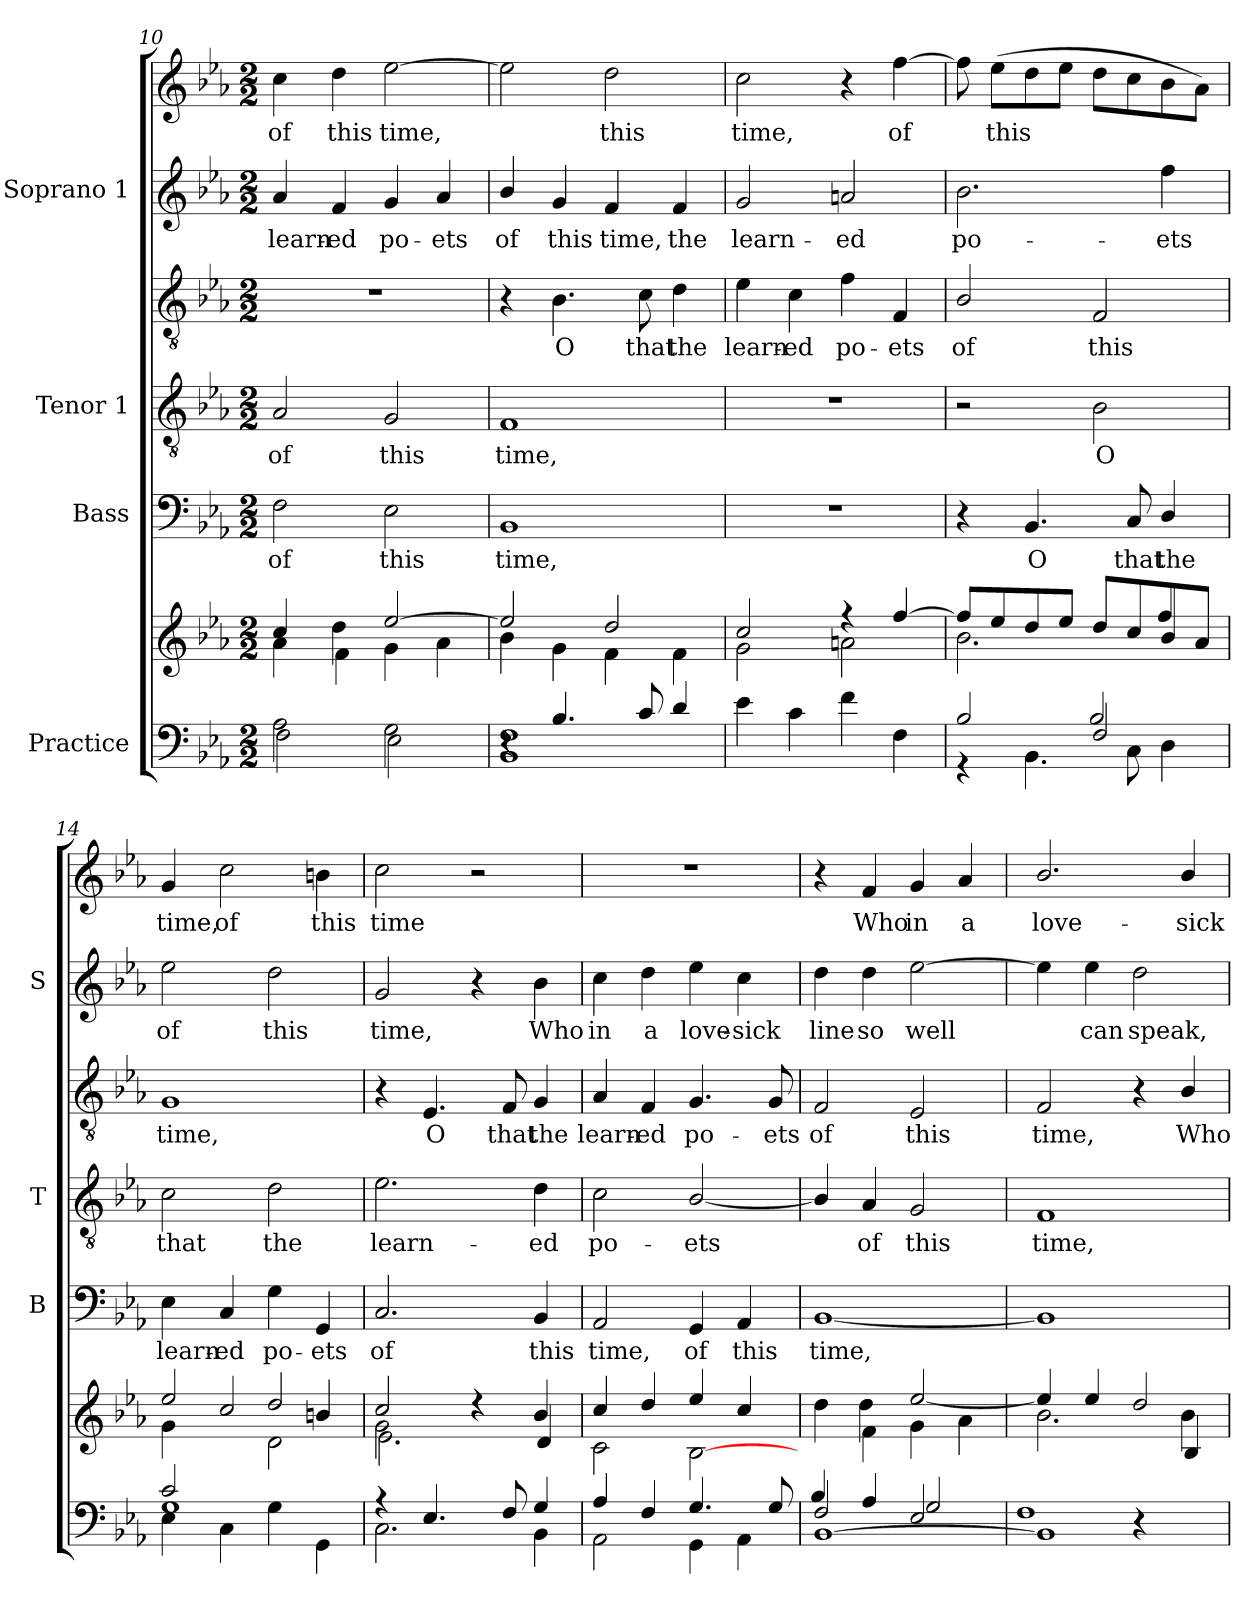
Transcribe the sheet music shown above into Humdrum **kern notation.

**kern	**kern	**kern	**text	**kern	**text	**kern	**text	**kern	**text	**kern	**text
*part4	*part4	*part3	*part3	*part2	*part2	*part2	*part2	*part1	*part1	*part1	*part1
*staff7	*staff6	*staff5	*staff5	*staff4	*staff4	*staff3	*staff3	*staff2	*staff2	*staff1	*staff1
*I"Practice	*	*I"Bass	*	*I"Tenor 1	*	*	*	*I"Soprano 1	*	*	*
*	*	*I'B	*	*I'T	*	*	*	*I'S	*	*	*
*clefF4	*clefG2	*clefF4	*	*clefGv2	*	*clefGv2	*	*clefG2	*	*clefG2	*
*k[b-e-a-]	*k[b-e-a-]	*k[b-e-a-]	*	*k[b-e-a-]	*	*k[b-e-a-]	*	*k[b-e-a-]	*	*k[b-e-a-]	*
*E-:	*E-:	*E-:	*	*E-:	*	*E-:	*	*E-:	*	*E-:	*
*M2/2	*M2/2	*M2/2	*	*M2/2	*	*M2/2	*	*M2/2	*	*M2/2	*
=10	=10	=10	=10	=10	=10	=10	=10	=10	=10	=10	=10
*^	*^	*	*	*	*	*	*	*	*	*	*
*	*^	*	*	*	*	*	*	*	*	*	*	*	*
!	!	!	!	!	!	!LO:LY:b	!	!LO:LY:b	!	!	!	!LO:LY:b	!	!LO:LY:b
1ryy	2A-\	2F\	4cc/	4a-\	2F\	of	2A-/	of	1r	.	4a-/	learn-	4cc\	of
!	!	!	!	!	!	!	!	!	!	!	!	!LO:LY:b	!	!LO:LY:b
.	.	.	4dd\	4f\	.	.	.	.	.	.	4f/	-ed	4dd\	this
!	!	!	!	!	!	!LO:LY:b	!	!LO:LY:b	!	!	!	!LO:LY:b	!	!LO:LY:b
.	2G\	2E-\	[>2ee-/	4g\	2E-\	this	2G/	this	.	.	4g/	po-	[2ee-\	time,
!	!	!	!	!	!	!	!	!	!	!	!	!LO:LY:b	!	!
.	.	.	.	4a-\	.	.	.	.	.	.	4a-/	-ets	.	.
!!LO:PB:g=z
=11	=11	=11	=11	=11	=11	=11	=11	=11	=11	=11	=11	=11	=11	=11
!	!	!	!	!	!	!LO:LY:b	!	!LO:LY:b	!	!	!	!LO:LY:b	!	!
4r	1F	1BB-	2ee-/]	4b-\	1BB-	time,	1F	time,	4r	.	4b-/	of	2ee-\]	.
!	!	!	!	!	!	!	!	!	!	!LO:LY:b	!	!LO:LY:b	!	!
4.B-/	.	.	.	4g\	.	.	.	.	4.B-\	O	4g/	this	.	.
!	!	!	!	!	!	!	!	!	!	!	!	!LO:LY:b	!	!LO:LY:b
.	.	.	2dd/	4f\	.	.	.	.	.	.	4f/	time,	2dd\	this
!	!	!	!	!	!	!	!	!	!	!LO:LY:b	!	!	!	!
8c/	.	.	.	.	.	.	.	.	8c\	that	.	.	.	.
!	!	!	!	!	!	!	!	!	!	!LO:LY:b	!	!LO:LY:b	!	!
4d/	.	.	.	4f\	.	.	.	.	4d\	the	4f/	the	.	.
=12	=12	=12	=12	=12	=12	=12	=12	=12	=12	=12	=12	=12	=12	=12
!	!	!	!	!	!	!	!	!	!	!LO:LY:b	!	!LO:LY:b	!	!LO:LY:b
4e-\	1ryy	1ryy	2cc/	2g\	1r	.	1r	.	4e-\	learn-	2g/	learn-	2cc\	time,
!	!	!	!	!	!	!	!	!	!	!LO:LY:b	!	!	!	!
4c\	.	.	.	.	.	.	.	.	4c\	-ed	.	.	.	.
!	!	!	!	!	!	!	!	!	!	!LO:LY:b	!	!LO:LY:b	!	!
4f\	.	.	4r	2an\	.	.	.	.	4f\	po-	2an/	-ed	4r	.
!	!	!	!	!	!	!	!	!	!	!LO:LY:b	!	!	!	!LO:LY:b
4F\	.	.	[>4ff/	.	.	.	.	.	4F/	-ets	.	.	[4ff\	of
=13	=13	=13	=13	=13	=13	=13	=13	=13	=13	=13	=13	=13	=13	=13
!	!	!	!	!	!	!	!	!	!	!LO:LY:b	!	!LO:LY:b	!	!
2B-/	2ryy	4r	8ff/L]	2.b-\	4r	.	2r	.	2B-/	of	2.b-\	po-	8ff\]	.
!	!	!	!	!	!	!	!	!	!	!	!	!	!	!LO:LY:b
.	.	.	8ee-/	.	.	.	.	.	.	.	.	.	(>8ee-\L	this
!	!	!	!	!	!	!LO:LY:b	!	!	!	!	!	!	!	!
.	.	4.BB-\	8dd/	.	4.BB-/	O	.	.	.	.	.	.	8dd\	.
.	.	.	8ee-/J	.	.	.	.	.	.	.	.	.	8ee-\J	.
!	!	!	!	!	!	!	!	!LO:LY:b	!	!LO:LY:b	!	!	!	!
2F/	2B-/	.	8dd/L	.	.	.	2B-\	O	2F/	this	.	.	8dd\L	.
!	!	!	!	!	!	!LO:LY:b	!	!	!	!	!	!	!	!
.	.	8C\	8cc/	.	8C/	that	.	.	.	.	.	.	8cc\	.
!	!	!	!	!	!	!LO:LY:b	!	!	!	!	!	!LO:LY:b	!	!
.	.	4D\	8b-/	4ff/	4D/	the	.	.	.	.	4ff\	-ets	8b-\	.
.	.	.	8a-/J	.	.	.	.	.	.	.	.	.	8a-\J)	.
=14	=14	=14	=14	=14	=14	=14	=14	=14	=14	=14	=14	=14	=14	=14
*	*	*	*	*^	*	*	*	*	*	*	*	*	*	*
!	!	!	!	!	!	!	!LO:LY:b	!	!LO:LY:b	!	!LO:LY:b	!	!LO:LY:b	!	!LO:LY:b
1G	2c/	4E-\	4g\	2ee-/	2ryy	4E-\	learn-	2c\	that	1G	time,	2ee-\	of	4g/	time,
!	!	!	!	!	!	!	!LO:LY:b	!	!	!	!	!	!	!	!LO:LY:b
.	.	4C\	2cc/	.	.	4C/	-ed	.	.	.	.	.	.	2cc\	of
!	!	!	!	!	!	!	!LO:LY:b	!	!LO:LY:b	!	!	!	!LO:LY:b	!	!
.	2ryy	4G\	.	2dd/	2d\	4G\	po-	2d\	the	.	.	2dd\	this	.	.
!	!	!	!	!	!	!	!LO:LY:b	!	!	!	!	!	!	!	!LO:LY:b
.	.	4GG\	4bn/	.	.	4GG/	-ets	.	.	.	.	.	.	4bn\	this
=15	=15	=15	=15	=15	=15	=15	=15	=15	=15	=15	=15	=15	=15	=15	=15
!	!	!	!	!	!	!	!LO:LY:b	!	!LO:LY:b	!	!	!	!LO:LY:b	!	!LO:LY:b
*	*v	*v	*	*	*	*	*	*	*	*	*	*	*	*	*
4r	2.C\	2cc/	2g\	2.e-\	2.C/	of	2.e-\	learn-	4r	.	2g/	time,	2cc\	time
!	!	!	!	!	!	!	!	!	!	!LO:LY:b	!	!	!	!
4.E-/	.	.	.	.	.	.	.	.	4.E-/	O	.	.	.	.
.	.	2ryy	4r	.	.	.	.	.	.	.	4r	.	2r	.
!	!	!	!	!	!	!	!	!	!	!LO:LY:b	!	!	!	!
8F/	.	.	.	.	.	.	.	.	8F/	that	.	.	.	.
!	!	!	!	!	!	!LO:LY:b	!	!LO:LY:b	!	!LO:LY:b	!	!LO:LY:b	!	!
4G/	4BB-\	.	4b-/	4d/	4BB-/	this	4d\	-ed	4G/	the	4b-\	Who	.	.
=16	=16	=16	=16	=16	=16	=16	=16	=16	=16	=16	=16	=16	=16	=16
!	!	!	!	!	!	!LO:LY:b	!	!LO:LY:b	!	!LO:LY:b	!	!LO:LY:b	!	!
4A-/	2AA-\	1ryy	4cc/	2c\	2AA-/	time,	2c\	po-	4A-/	learn-	4cc\	in	1r	.
!	!	!	!	!	!	!	!	!	!	!LO:LY:b	!	!LO:LY:b	!	!
4F/	.	.	4dd/	.	.	.	.	.	4F/	-ed	4dd\	a	.	.
!	!	!	!	!	!	!LO:LY:b	!	!LO:LY:b	!	!LO:LY:b	!	!LO:LY:b	!	!
4.G/	4GG\	.	4ee-/	[2B-\	4GG/	of	[2B-/	-ets	4.G/	po-	4ee-\	love-	.	.
!	!	!	!	!	!	!LO:LY:b	!	!	!	!	!	!LO:LY:b	!	!
.	4AA-\	.	4cc/	.	4AA-/	this	.	.	.	.	4cc\	-sick	.	.
!	!	!	!	!	!	!	!	!	!	!LO:LY:b	!	!	!	!
8G/	.	.	.	.	.	.	.	.	8G/	-ets	.	.	.	.
*	*	*	*v	*v	*	*	*	*	*	*	*	*	*	*
!!LO:LB:g=z
=17	=17	=17	=17	=17	=17	=17	=17	=17	=17	=17	=17	=17	=17
*	*^	*	*	*	*	*	*	*	*	*	*	*	*
!	!	!	!	!	!	!LO:LY:b	!	!	!	!LO:LY:b	!	!LO:LY:b	!	!
2F/	4B-/	[1BB-	4ryy	4dd\	[1BB-	time,	4B-/]	.	2F/	of	4dd\	line	4r	.
!	!	!	!	!	!	!	!	!LO:LY:b	!	!	!	!LO:LY:b	!	!LO:LY:b
.	4A-/	.	4f\	4dd\	.	.	4A-/	of	.	.	4dd\	so	4f/	Who
!	!	!	!	!	!	!	!	!LO:LY:b	!	!LO:LY:b	!	!LO:LY:b	!	!LO:LY:b
2E-/	2G/	.	4g\	[>2ee-/	.	.	2G/	this	2E-/	this	[2ee-\	well­	4g/	in
!	!	!	!	!	!	!	!	!	!	!	!	!	!	!LO:LY:b
.	.	.	4a-\	.	.	.	.	.	.	.	.	.	4a-/	a
=18	=18	=18	=18	=18	=18	=18	=18	=18	=18	=18	=18	=18	=18	=18
*	*	*	*	*^	*	*	*	*	*	*	*	*	*	*
!	!	!	!	!	!	!	!	!	!LO:LY:b	!	!LO:LY:b	!	!	!	!LO:LY:b
2F/yy	1F	1BB-]	2.b-\	4ee-/]	2.ryy	1BB-]	.	1F	time,	2F/	time,	4ee-\]	.	2.b-/	love-
!	!	!	!	!	!	!	!	!	!	!	!	!	!LO:LY:b	!	!
.	.	.	.	4ee-/	.	.	.	.	.	.	.	4ee-\	can	.	.
!	!	!	!	!	!	!	!	!	!	!	!	!	!LO:LY:b	!	!
4r	.	.	.	2dd/	.	.	.	.	.	4r	.	2dd\	speak,	.	.
!	!	!	!	!	!	!	!	!	!	!	!LO:LY:b	!	!	!	!LO:LY:b
4ryy	.	.	4b-\	.	4B-/	.	.	.	.	4B-/	Who	.	.	4b-/	-sick
*v	*v	*v	*	*	*	*	*	*	*	*	*	*	*	*	*
*	*v	*v	*v	*	*	*	*	*	*	*	*	*	*
=	=	=	=	=	=	=	=	=	=	=	=
*-	*-	*-	*-	*-	*-	*-	*-	*-	*-	*-	*-
